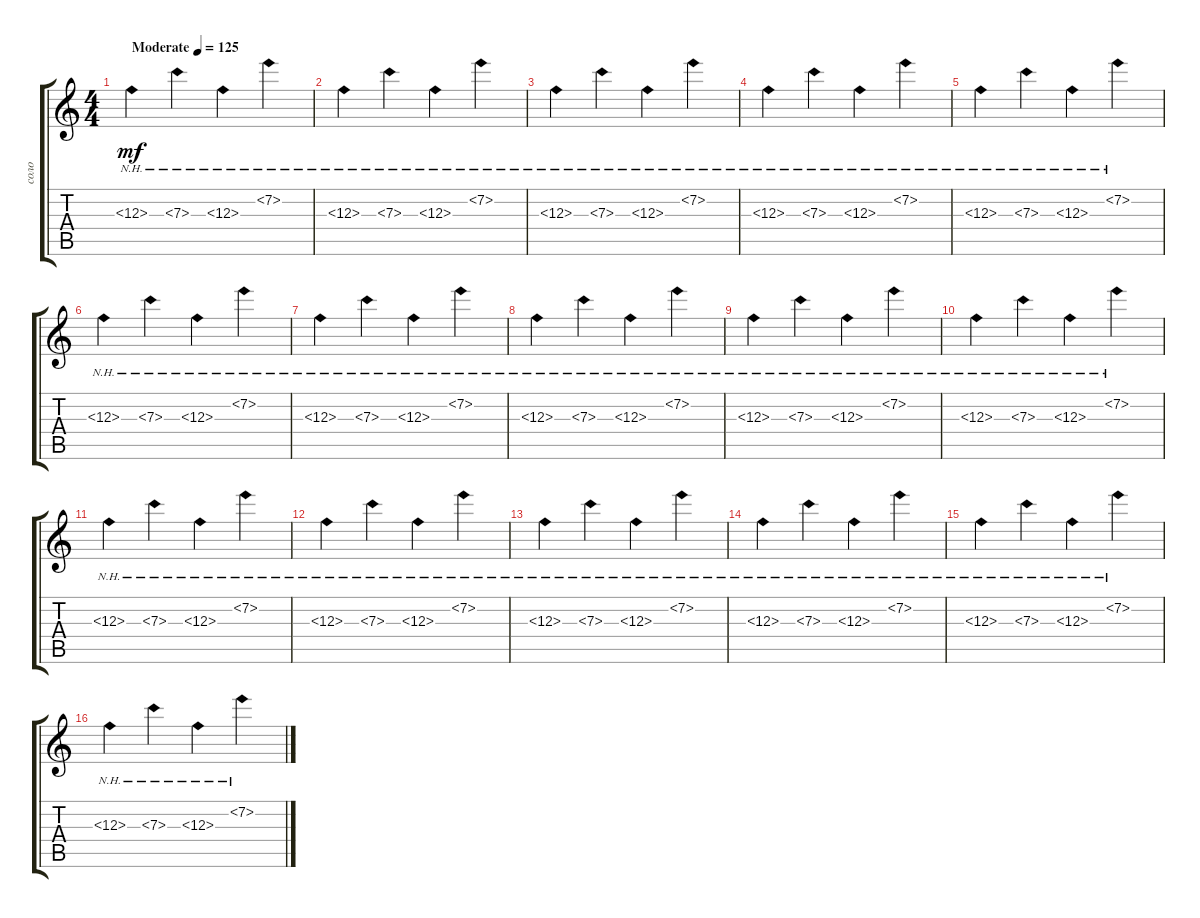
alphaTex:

\track ("соло" "соло") {instrument acousticguitarsteel}
\staff {score tabs}
\tuning (D4 A3 F3 C3 G2 C2) {hide}
\ts (4 4)
\tempo (125 "Moderate")
\clef g2
\ks c
12.3{nh}.4{dy mf instrument acousticguitarsteel} 7.3{nh}.4 12.3{nh}.4 7.2{nh}.4 |
12.3{nh}.4 7.3{nh}.4 12.3{nh}.4 7.2{nh}.4 |
12.3{nh}.4 7.3{nh}.4 12.3{nh}.4 7.2{nh}.4 |
12.3{nh}.4 7.3{nh}.4 12.3{nh}.4 7.2{nh}.4 |
12.3{nh}.4 7.3{nh}.4 12.3{nh}.4 7.2{nh}.4 |
12.3{nh}.4 7.3{nh}.4 12.3{nh}.4 7.2{nh}.4 |
12.3{nh}.4 7.3{nh}.4 12.3{nh}.4 7.2{nh}.4 |
12.3{nh}.4 7.3{nh}.4 12.3{nh}.4 7.2{nh}.4 |
12.3{nh}.4 7.3{nh}.4 12.3{nh}.4 7.2{nh}.4 |
12.3{nh}.4 7.3{nh}.4 12.3{nh}.4 7.2{nh}.4 |
12.3{nh}.4 7.3{nh}.4 12.3{nh}.4 7.2{nh}.4 |
12.3{nh}.4 7.3{nh}.4 12.3{nh}.4 7.2{nh}.4 |
12.3{nh}.4 7.3{nh}.4 12.3{nh}.4 7.2{nh}.4 |
12.3{nh}.4 7.3{nh}.4 12.3{nh}.4 7.2{nh}.4 |
12.3{nh}.4 7.3{nh}.4 12.3{nh}.4 7.2{nh}.4 |
12.3{nh}.4 7.3{nh}.4 12.3{nh}.4 7.2{nh}.4
